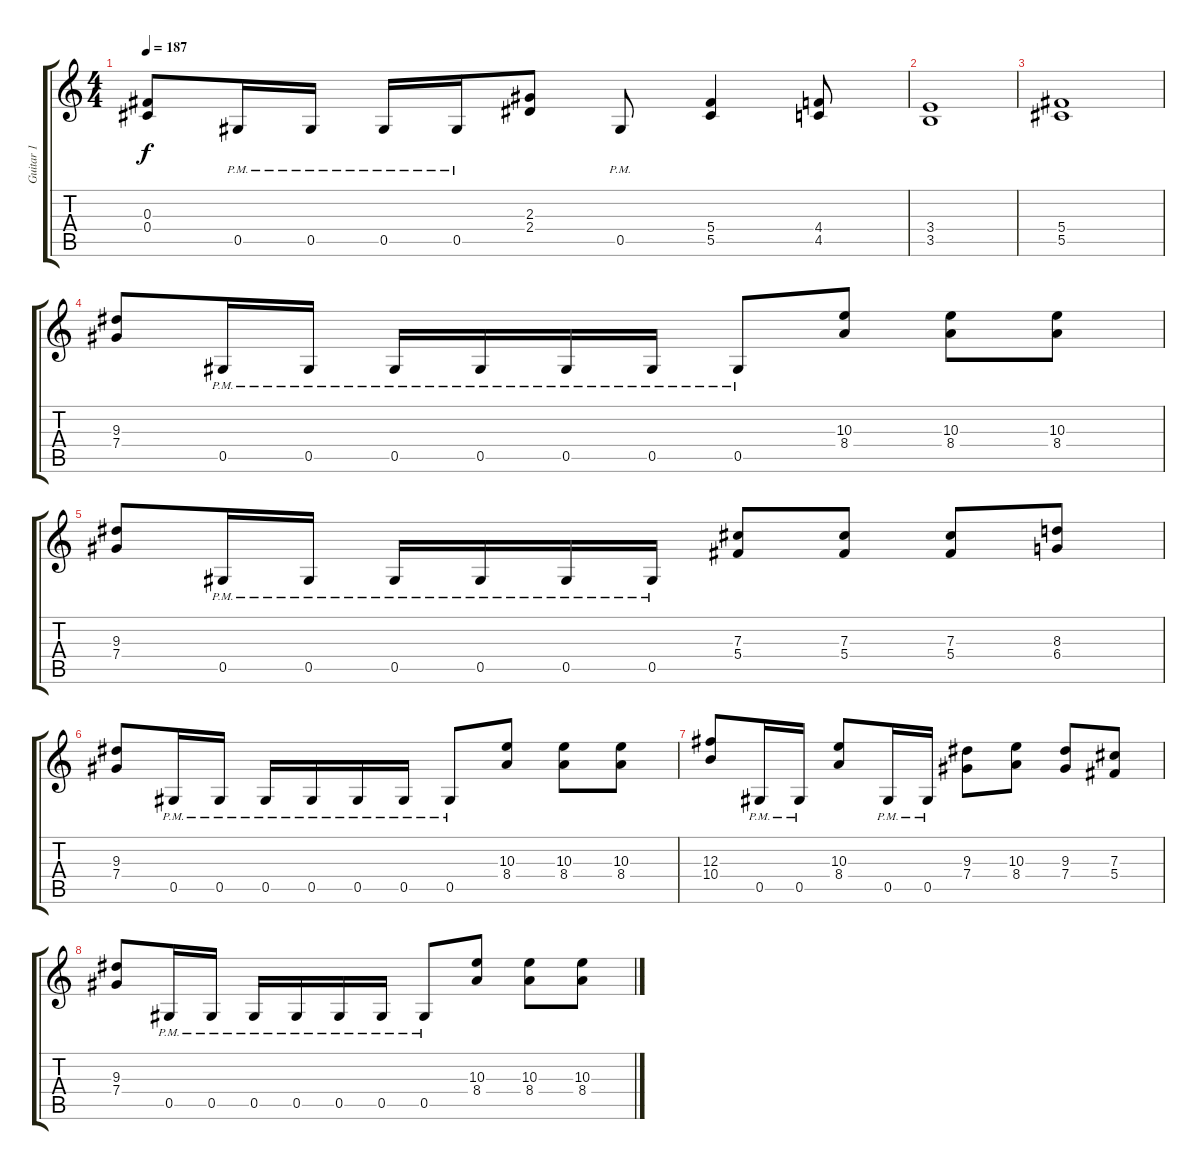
\track ("Guitar 1" "Guitar 1") {instrument overdrivenguitar}
\staff {score tabs}
\tuning (Eb4 Bb3 Gb3 Db3 Ab2 Eb2) {hide}
\ts (4 4)
\tempo 187
\clef g2
\ks c
(0.3 0.4).8{dy f} 0.5{pm}.16 0.5{pm}.16 0.5{pm}.16 0.5{pm}.16 (2.3 2.4).8 0.5{pm}.8 (5.4 5.5).4 (4.4 4.5).8 |
(3.4 3.5).1 |
(5.4 5.5).1 |
(9.3 7.4).8 0.5{pm}.16 0.5{pm}.16 0.5{pm}.16 0.5{pm}.16 0.5{pm}.16 0.5{pm}.16 0.5{pm}.8 (10.3 8.4).8 (10.3 8.4).8 (10.3 8.4).8 |
(9.3 7.4).8 0.5{pm}.16 0.5{pm}.16 0.5{pm}.16 0.5{pm}.16 0.5{pm}.16 0.5{pm}.16 (7.3 5.4).8 (7.3 5.4).8 (7.3 5.4).8 (8.3 6.4).8 |
(9.3 7.4).8 0.5{pm}.16 0.5{pm}.16 0.5{pm}.16 0.5{pm}.16 0.5{pm}.16 0.5{pm}.16 0.5{pm}.8 (10.3 8.4).8 (10.3 8.4).8 (10.3 8.4).8 |
(12.3 10.4).8 0.5{pm}.16 0.5{pm}.16 (10.3 8.4).8 0.5{pm}.16 0.5{pm}.16 (9.3 7.4).8 (10.3 8.4).8 (9.3 7.4).8 (7.3 5.4).8 |
(9.3 7.4).8 0.5{pm}.16 0.5{pm}.16 0.5{pm}.16 0.5{pm}.16 0.5{pm}.16 0.5{pm}.16 0.5{pm}.8 (10.3 8.4).8 (10.3 8.4).8 (10.3 8.4).8
